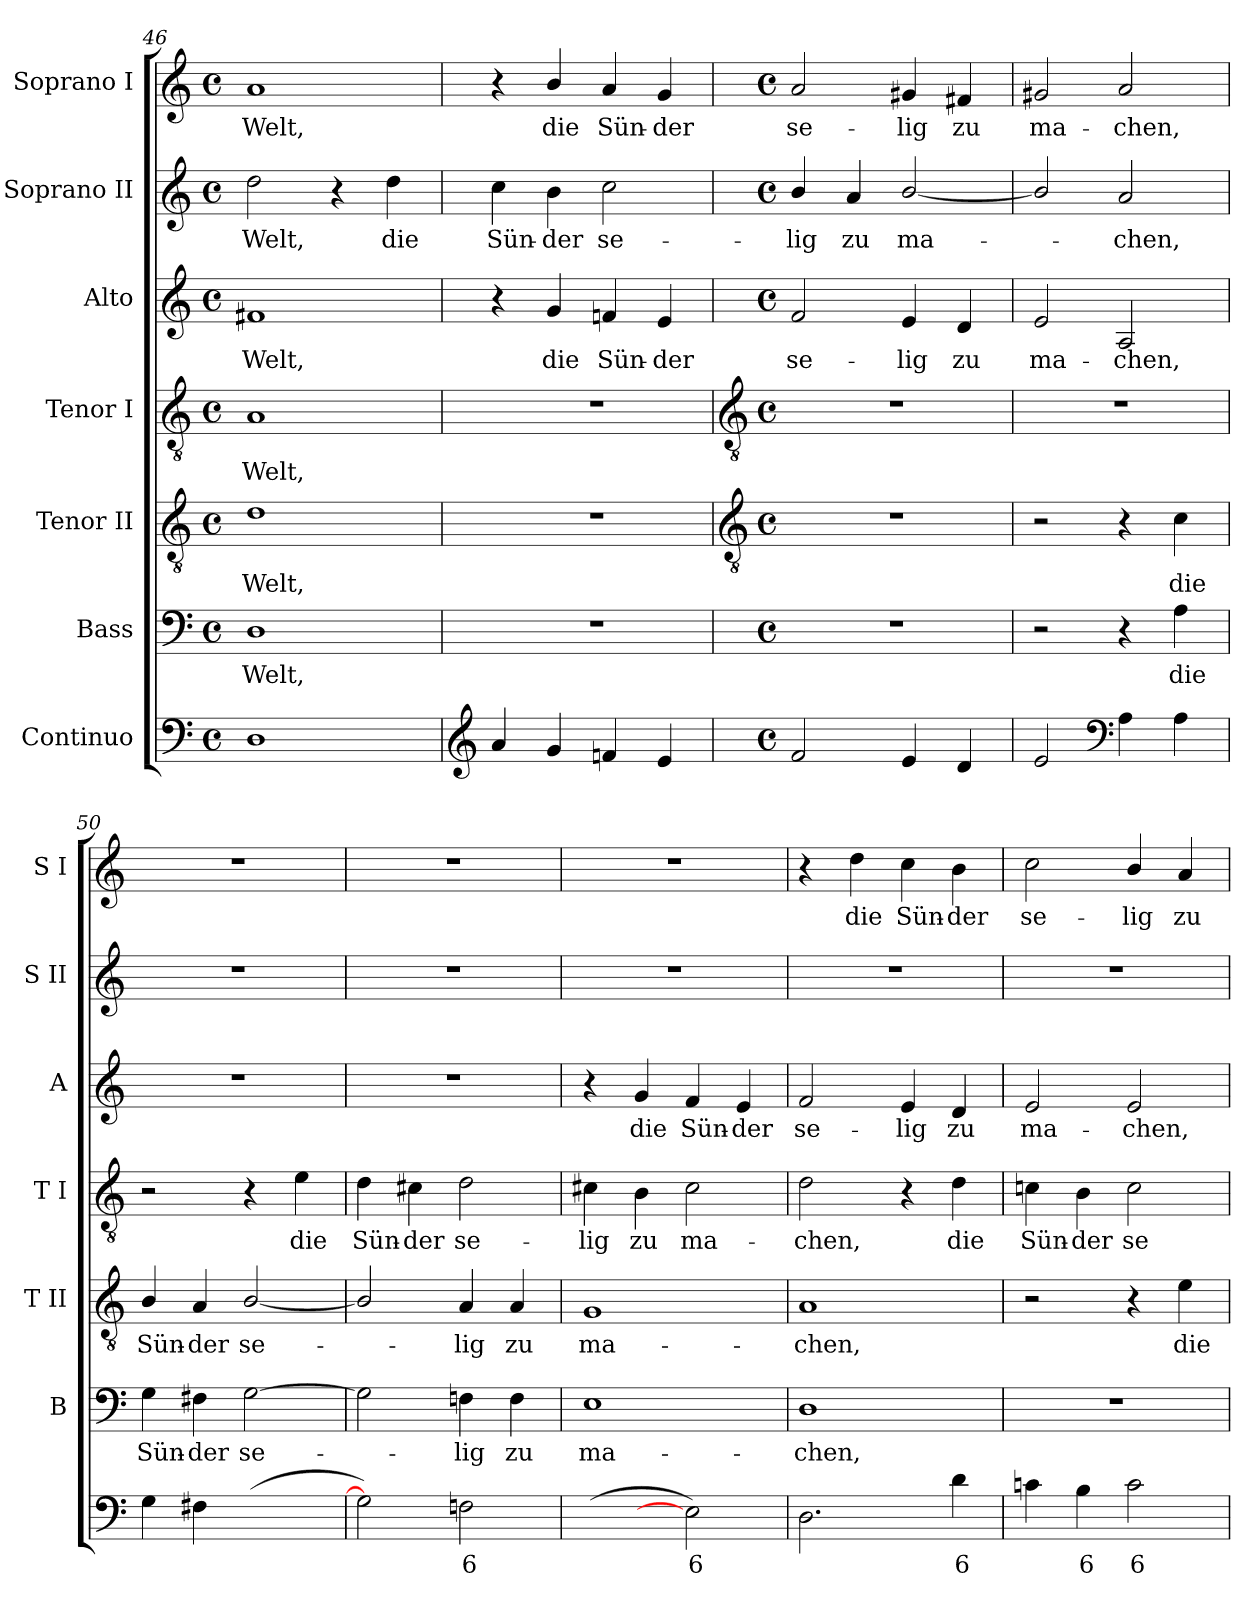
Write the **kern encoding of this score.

**kern	**text	**kern	**text	**kern	**text	**kern	**text	**kern	**text	**kern	**text	**kern	**text
*part7	*part7	*part6	*part6	*part5	*part5	*part4	*part4	*part3	*part3	*part2	*part2	*part1	*part1
*staff7	*staff7	*staff6	*staff6	*staff5	*staff5	*staff4	*staff4	*staff3	*staff3	*staff2	*staff2	*staff1	*staff1
*I"Continuo	*	*I"Bass	*	*I"Tenor II	*	*I"Tenor I	*	*I"Alto	*	*I"Soprano II	*	*I"Soprano I	*
*	*	*I'B	*	*I'T II	*	*I'T I	*	*I'A	*	*I'S II	*	*I'S I	*
*clefF4	*	*clefF4	*	*clefGv2	*	*clefGv2	*	*clefG2	*	*clefG2	*	*clefG2	*
*k[]	*	*k[]	*	*k[]	*	*k[]	*	*k[]	*	*k[]	*	*k[]	*
*C:	*	*C:	*	*C:	*	*C:	*	*C:	*	*C:	*	*C:	*
*M4/4	*	*M4/4	*	*M4/4	*	*M4/4	*	*M4/4	*	*M4/4	*	*M4/4	*
*met(c)	*	*met(c)	*	*met(c)	*	*met(c)	*	*met(c)	*	*met(c)	*	*met(c)	*
=46	=46	=46	=46	=46	=46	=46	=46	=46	=46	=46	=46	=46	=46
!	!	!	!LO:LY:b	!	!LO:LY:b	!	!LO:LY:b	!	!LO:LY:b	!	!LO:LY:b	!	!LO:LY:b
1D	.	1D	Welt,	1d	Welt,	1A	Welt,	1f#X	Welt,	2dd	Welt,	1a	Welt,
.	.	.	.	.	.	.	.	.	.	4r	.	.	.
!	!	!	!	!	!	!	!	!	!	!	!LO:LY:b	!	!
.	.	.	.	.	.	.	.	.	.	4dd	die	.	.
=47	=47	=47	=47	=47	=47	=47	=47	=47	=47	=47	=47	=47	=47
*clefG2	*	*	*	*	*	*	*	*	*	*	*	*	*
!	!	!	!	!	!	!	!	!	!	!	!LO:LY:b	!	!
4a	.	1r	.	1r	.	1r	.	4r	.	4cc	Sün-	4r	.
!	!	!	!	!	!	!	!	!	!LO:LY:b	!	!LO:LY:b	!	!LO:LY:b
4g	.	.	.	.	.	.	.	4g	die	4b	-der	4b/	die
!	!	!	!	!	!	!	!	!	!LO:LY:b	!	!LO:LY:b	!	!LO:LY:b
4fn	.	.	.	.	.	.	.	4fn	Sün-	2cc	se-	4a	Sün-
!	!	!	!	!	!	!	!	!	!LO:LY:b	!	!	!	!LO:LY:b
4e	.	.	.	.	.	.	.	4e	-der	.	.	4g	-der
!!LO:LB:g=z
=48	=48	=48	=48	=48	=48	=48	=48	=48	=48	=48	=48	=48	=48
*	*	*	*	*clefGv2	*	*clefGv2	*	*	*	*	*	*	*
*M4/4	*	*M4/4	*	*M4/4	*	*M4/4	*	*M4/4	*	*M4/4	*	*M4/4	*
*met(c)	*	*met(c)	*	*met(c)	*	*met(c)	*	*met(c)	*	*met(c)	*	*met(c)	*
!	!	!	!	!	!	!	!	!	!LO:LY:b	!	!LO:LY:b	!	!LO:LY:b
2f	.	1r	.	1r	.	1r	.	2f	se-	4b/	-lig	2a	se-
!	!	!	!	!	!	!	!	!	!	!	!LO:LY:b	!	!
.	.	.	.	.	.	.	.	.	.	4a	zu	.	.
!	!	!	!	!	!	!	!	!	!LO:LY:b	!	!LO:LY:b	!	!LO:LY:b
4e	.	.	.	.	.	.	.	4e	-lig	[2b/	ma-	4g#X	-lig
!	!	!	!	!	!	!	!	!	!LO:LY:b	!	!	!	!LO:LY:b
4d	.	.	.	.	.	.	.	4d	zu	.	.	4f#X	zu
=49	=49	=49	=49	=49	=49	=49	=49	=49	=49	=49	=49	=49	=49
!	!	!	!	!	!	!	!	!	!LO:LY:b	!	!	!	!LO:LY:b
2e	.	2r	.	2r	.	1r	.	2e	ma-	2b/]	.	2g#X	ma-
*clefF4	*	*	*	*	*	*	*	*	*	*	*	*	*
!	!	!	!	!	!	!	!	!	!LO:LY:b	!	!LO:LY:b	!	!LO:LY:b
4A	.	4r	.	4r	.	.	.	2A	-chen,	2a	chen,	2a	-chen,
!	!	!	!LO:LY:b	!	!LO:LY:b	!	!	!	!	!	!	!	!
4A	.	4A	die	4c	die	.	.	.	.	.	.	.	.
=50	=50	=50	=50	=50	=50	=50	=50	=50	=50	=50	=50	=50	=50
!	!	!	!LO:LY:b	!	!LO:LY:b	!	!	!	!	!	!	!	!
4G	.	4G	Sün-	4B/	Sün-	2r	.	1r	.	1r	.	1r	.
!	!	!	!LO:LY:b	!	!LO:LY:b	!	!	!	!	!	!	!	!
4F#X	.	4F#X	-der	4A	-der	.	.	.	.	.	.	.	.
!	!LO:LY:b	!	!LO:LY:b	!	!LO:LY:b	!	!	!	!	!	!	!	!
(>[4Gyy	5	[2G	se-	[2B/	se-	4r	.	.	.	.	.	.	.
!	!LO:LY:b	!	!	!	!	!	!LO:LY:b	!	!	!	!	!	!
4Gyy_	6	.	.	.	.	4e	die	.	.	.	.	.	.
=51	=51	=51	=51	=51	=51	=51	=51	=51	=51	=51	=51	=51	=51
!	!	!	!	!	!	!	!LO:LY:b	!	!	!	!	!	!
2G])	.	2G]	.	2B/]	.	4d	Sün-	1r	.	1r	.	1r	.
!	!	!	!	!	!	!	!LO:LY:b	!	!	!	!	!	!
.	.	.	.	.	.	4c#X	-der	.	.	.	.	.	.
!	!LO:LY:b	!	!LO:LY:b	!	!LO:LY:b	!	!LO:LY:b	!	!	!	!	!	!
2Fn	6	4Fn	lig	4A	lig	2d	se-	.	.	.	.	.	.
!	!	!	!LO:LY:b	!	!LO:LY:b	!	!	!	!	!	!	!	!
.	.	4F	zu	4A	zu	.	.	.	.	.	.	.	.
=52	=52	=52	=52	=52	=52	=52	=52	=52	=52	=52	=52	=52	=52
!	!LO:LY:b	!	!LO:LY:b	!	!LO:LY:b	!	!LO:LY:b	!	!	!	!	!	!
(>[4Eyy	6	1E	ma-	1G	ma-	4c#X	-lig	4r	.	1r	.	1r	.
!	!LO:LY:b	!	!	!	!	!	!LO:LY:b	!	!LO:LY:b	!	!	!	!
4Eyy_	5	.	.	.	.	4B	zu	4g	die	.	.	.	.
!	!LO:LY:b	!	!	!	!	!	!LO:LY:b	!	!LO:LY:b	!	!	!	!
2E])	6	.	.	.	.	2c#	ma-	4f	Sün-	.	.	.	.
!	!	!	!	!	!	!	!	!	!LO:LY:b	!	!	!	!
.	.	.	.	.	.	.	.	4e	-der	.	.	.	.
=53	=53	=53	=53	=53	=53	=53	=53	=53	=53	=53	=53	=53	=53
!	!	!	!LO:LY:b	!	!LO:LY:b	!	!LO:LY:b	!	!LO:LY:b	!	!	!	!
2.D	.	1D	-chen,	1A	-chen,	2d	-chen,	2f	se-	1r	.	4r	.
!	!	!	!	!	!	!	!	!	!	!	!	!	!LO:LY:b
.	.	.	.	.	.	.	.	.	.	.	.	4dd	die
!	!	!	!	!	!	!	!	!	!LO:LY:b	!	!	!	!LO:LY:b
.	.	.	.	.	.	4r	.	4e	-lig	.	.	4cc	Sün-
!	!LO:LY:b	!	!	!	!	!	!LO:LY:b	!	!LO:LY:b	!	!	!	!LO:LY:b
4d	6	.	.	.	.	4d	die	4d	zu	.	.	4b	-der
=54	=54	=54	=54	=54	=54	=54	=54	=54	=54	=54	=54	=54	=54
!	!	!	!	!	!	!	!LO:LY:b	!	!LO:LY:b	!	!	!	!LO:LY:b
4cn	.	1r	.	2r	.	4cn	Sün-	2e	ma-	1r	.	2cc	se-
!	!LO:LY:b	!	!	!	!	!	!LO:LY:b	!	!	!	!	!	!
4B	6	.	.	.	.	4B	-der	.	.	.	.	.	.
!	!LO:LY:b	!	!	!	!	!	!LO:LY:b	!	!LO:LY:b	!	!	!	!LO:LY:b
2c	6	.	.	4r	.	2c	se-	2e	-chen,	.	.	4b/	-lig
!	!	!	!	!	!LO:LY:b	!	!	!	!	!	!	!	!LO:LY:b
.	.	.	.	4e	die	.	.	.	.	.	.	4a	zu
=	=	=	=	=	=	=	=	=	=	=	=	=	=
*-	*-	*-	*-	*-	*-	*-	*-	*-	*-	*-	*-	*-	*-
